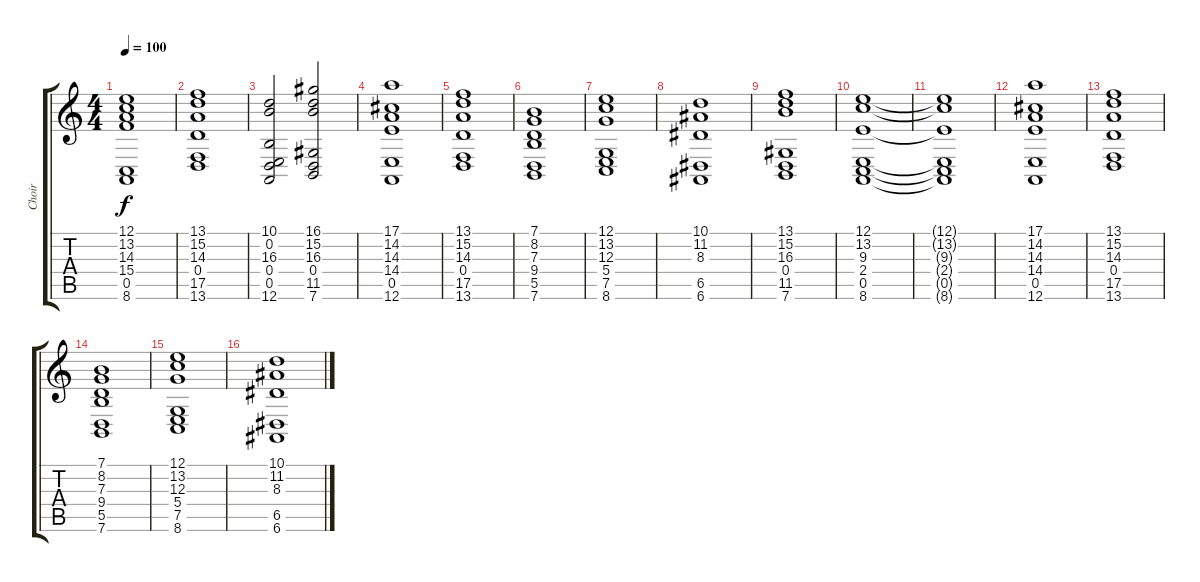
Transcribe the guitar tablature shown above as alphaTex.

\track ("Choir" "Choir") {instrument choiraahs}
\staff {score tabs}
\tuning (E4 B3 G3 D3 A2 E2) {hide}
\ts (4 4)
\tempo 100
\clef g2
\ks c
(12.1 13.2 14.3 15.4 0.5 8.6).1{dy f} |
(13.1 15.2 14.3 0.4 17.5 13.6).1 |
(10.1 0.2 16.3 0.4 0.5 12.6).2 (16.1 15.2 16.3 0.4 11.5 7.6).2 |
(17.1 14.2 14.3 14.4 0.5 12.6).1 |
(13.1 15.2 14.3 0.4 17.5 13.6).1 |
(7.1 8.2 7.3 9.4 5.5 7.6).1 |
(12.1 13.2 12.3 5.4 7.5 8.6).1 |
(10.1 11.2 8.3 6.5 6.6).1 |
(13.1 15.2 16.3 0.4 11.5 7.6).1 |
(12.1 13.2 9.3 2.4 0.5 8.6).1 |
(12.1{t} 13.2{t} 9.3{t} 2.4{t} 0.5{t} 8.6{t}).1 |
(17.1 14.2 14.3 14.4 0.5 12.6).1 |
(13.1 15.2 14.3 0.4 17.5 13.6).1 |
(7.1 8.2 7.3 9.4 5.5 7.6).1 |
(12.1 13.2 12.3 5.4 7.5 8.6).1 |
(10.1 11.2 8.3 6.5 6.6).1
